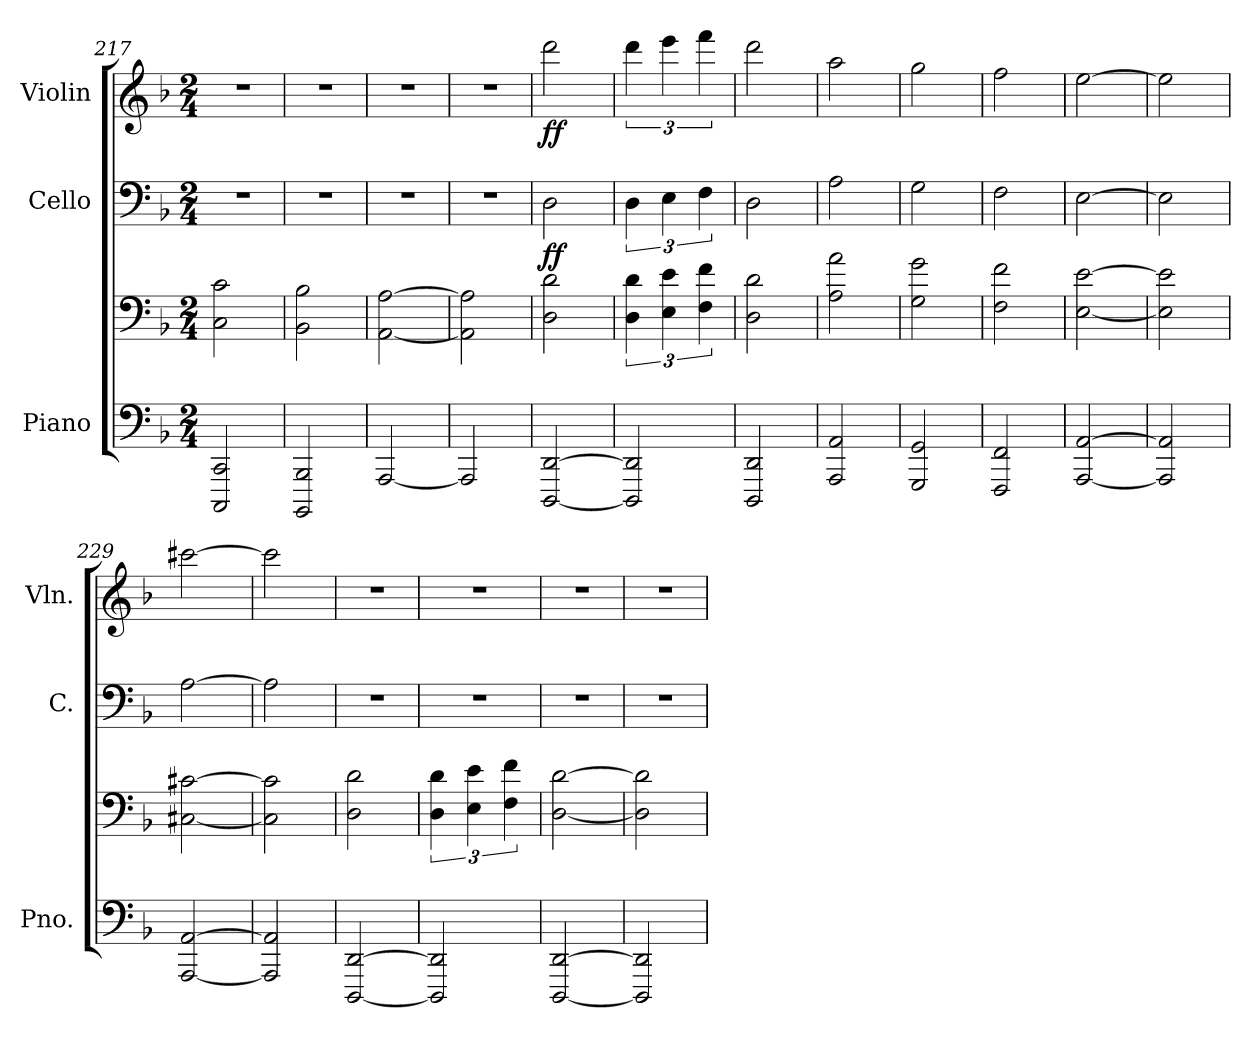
**kern	**kern	**kern	**dynam	**kern	**dynam
*part3	*part3	*part2	*part2	*part1	*part1
*staff4	*staff3	*staff2	*staff2	*staff1	*staff1
*I"Piano	*	*I"Cello	*	*I"Violin	*
*I'Pno.	*	*I'C.	*	*I'Vln.	*
*clefF4	*clefF4	*clefF4	*	*clefG2	*
*k[b-]	*k[b-]	*k[b-]	*	*k[b-]	*
*M2/4	*M2/4	*M2/4	*	*M2/4	*
=217	=217	=217	=217	=217	=217
2CCC/ 2CC/	2C\ 2c\	2r	.	2r	.
=218	=218	=218	=218	=218	=218
2BBBB-/ 2BBB-/	2BB-\ 2B-\	2r	.	2r	.
=219	=219	=219	=219	=219	=219
[2AAA/	[2AA\ [2A\	2r	.	2r	.
=220	=220	=220	=220	=220	=220
2AAA/]	2AA\] 2A\]	2r	.	2r	.
=221	=221	=221	=221	=221	=221
!	!	!	!LO:DY:b	!	!LO:DY:b
[2DDD/ [2DD/	2D\ 2d\	2D\	ff	2ddd\	ff
=222	=222	=222	=222	=222	=222
2DDD/] 2DD/]	6D\ 6d\	6D\	.	6ddd\	.
.	6E\ 6e\	6E\	.	6eee\	.
.	6F\ 6f\	6F\	.	6fff\	.
=223	=223	=223	=223	=223	=223
2DDD/ 2DD/	2D\ 2d\	2D\	.	2ddd\	.
=224	=224	=224	=224	=224	=224
2AAA/ 2AA/	2A\ 2a\	2A\	.	2aa\	.
=225	=225	=225	=225	=225	=225
2GGG/ 2GG/	2G\ 2g\	2G\	.	2gg\	.
=226	=226	=226	=226	=226	=226
2FFF/ 2FF/	2F\ 2f\	2F\	.	2ff\	.
=227	=227	=227	=227	=227	=227
[2AAA/ [2AA/	[2E\ [2e\	[2E\	.	[2ee\	.
=228	=228	=228	=228	=228	=228
2AAA/] 2AA/]	2E\] 2e\]	2E\]	.	2ee\]	.
=229	=229	=229	=229	=229	=229
[2AAA/ [2AA/	[2C#X\ [2c#X\	[2A\	.	[2ccc#X\	.
=230	=230	=230	=230	=230	=230
2AAA/] 2AA/]	2C#\] 2c#\]	2A\]	.	2ccc#\]	.
=231	=231	=231	=231	=231	=231
[2DDD/ [2DD/	2D\ 2d\	2r	.	2r	.
!!LO:LB:g=z
=232	=232	=232	=232	=232	=232
2DDD/] 2DD/]	6D\ 6d\	2r	.	2r	.
.	6E\ 6e\	.	.	.	.
.	6F\ 6f\	.	.	.	.
=233	=233	=233	=233	=233	=233
[2DDD/ [2DD/	[2D\ [2d\	2r	.	2r	.
=234	=234	=234	=234	=234	=234
2DDD/] 2DD/]	2D\] 2d\]	2r	.	2r	.
=	=	=	=	=	=
*-	*-	*-	*-	*-	*-
